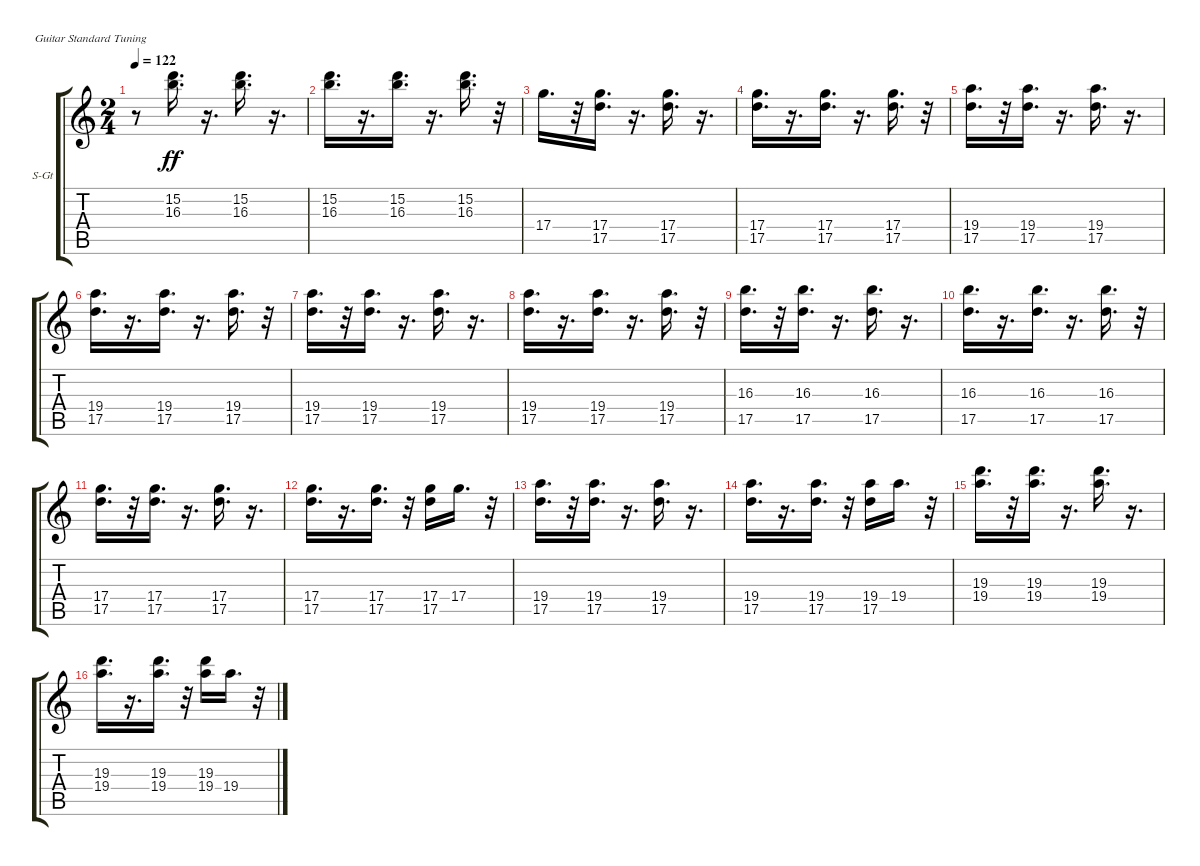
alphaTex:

\bracketExtendMode groupsimilarinstruments
\firstSystemTrackNameOrientation horizontal
\otherSystemsTrackNameOrientation horizontal
\track ("Колокольчик" "S-Gt") {instrument acousticguitarsteel}
\staff {score tabs}
\tuning (E4 B3 G3 D3 A2 E2)
\ts (2 4)
\tempo 122
\clef g2
\ks c
r.8{dy ff} (15.2 16.3).16{d} r.16{d} (15.2 16.3).16{d} r.16{d} |
(15.2 16.3).16{d} r.16{d} (15.2 16.3).16{d} r.16{d} (15.2 16.3).16{d} r.32 |
17.4.16{d} r.32 (17.4 17.5).16{d} r.16{d} (17.4 17.5).16{d} r.16{d} |
(17.4 17.5).16{d} r.16{d} (17.4 17.5).16{d} r.16{d} (17.4 17.5).16{d} r.32 |
(19.4 17.5).16{d} r.32 (19.4 17.5).16{d} r.16{d} (19.4 17.5).16{d} r.16{d} |
(19.4 17.5).16{d} r.16{d} (19.4 17.5).16{d} r.16{d} (19.4 17.5).16{d} r.32 |
(19.4 17.5).16{d} r.32 (19.4 17.5).16{d} r.16{d} (19.4 17.5).16{d} r.16{d} |
(19.4 17.5).16{d} r.16{d} (19.4 17.5).16{d} r.16{d} (19.4 17.5).16{d} r.32 |
(16.3 17.5).16{d} r.32 (16.3 17.5).16{d} r.16{d} (16.3 17.5).16{d} r.16{d} |
(16.3 17.5).16{d} r.16{d} (16.3 17.5).16{d} r.16{d} (16.3 17.5).16{d} r.32 |
(17.4 17.5).16{d} r.32 (17.4 17.5).16{d} r.16{d} (17.4 17.5).16{d} r.16{d} |
(17.4 17.5).16{d} r.16{d} (17.4 17.5).16{d} r.32 (17.4 17.5).16 17.4.16{d} r.32 |
(19.4 17.5).16{d} r.32 (19.4 17.5).16{d} r.16{d} (19.4 17.5).16{d} r.16{d} |
(19.4 17.5).16{d} r.16{d} (19.4 17.5).16{d} r.32 (19.4 17.5).16 19.4.16{d} r.32 |
(19.3 19.4).16{d} r.32 (19.3 19.4).16{d} r.16{d} (19.3 19.4).16{d} r.16{d} |
(19.3 19.4).16{d} r.16{d} (19.3 19.4).16{d} r.32 (19.3 19.4).16 19.4.16{d} r.32
